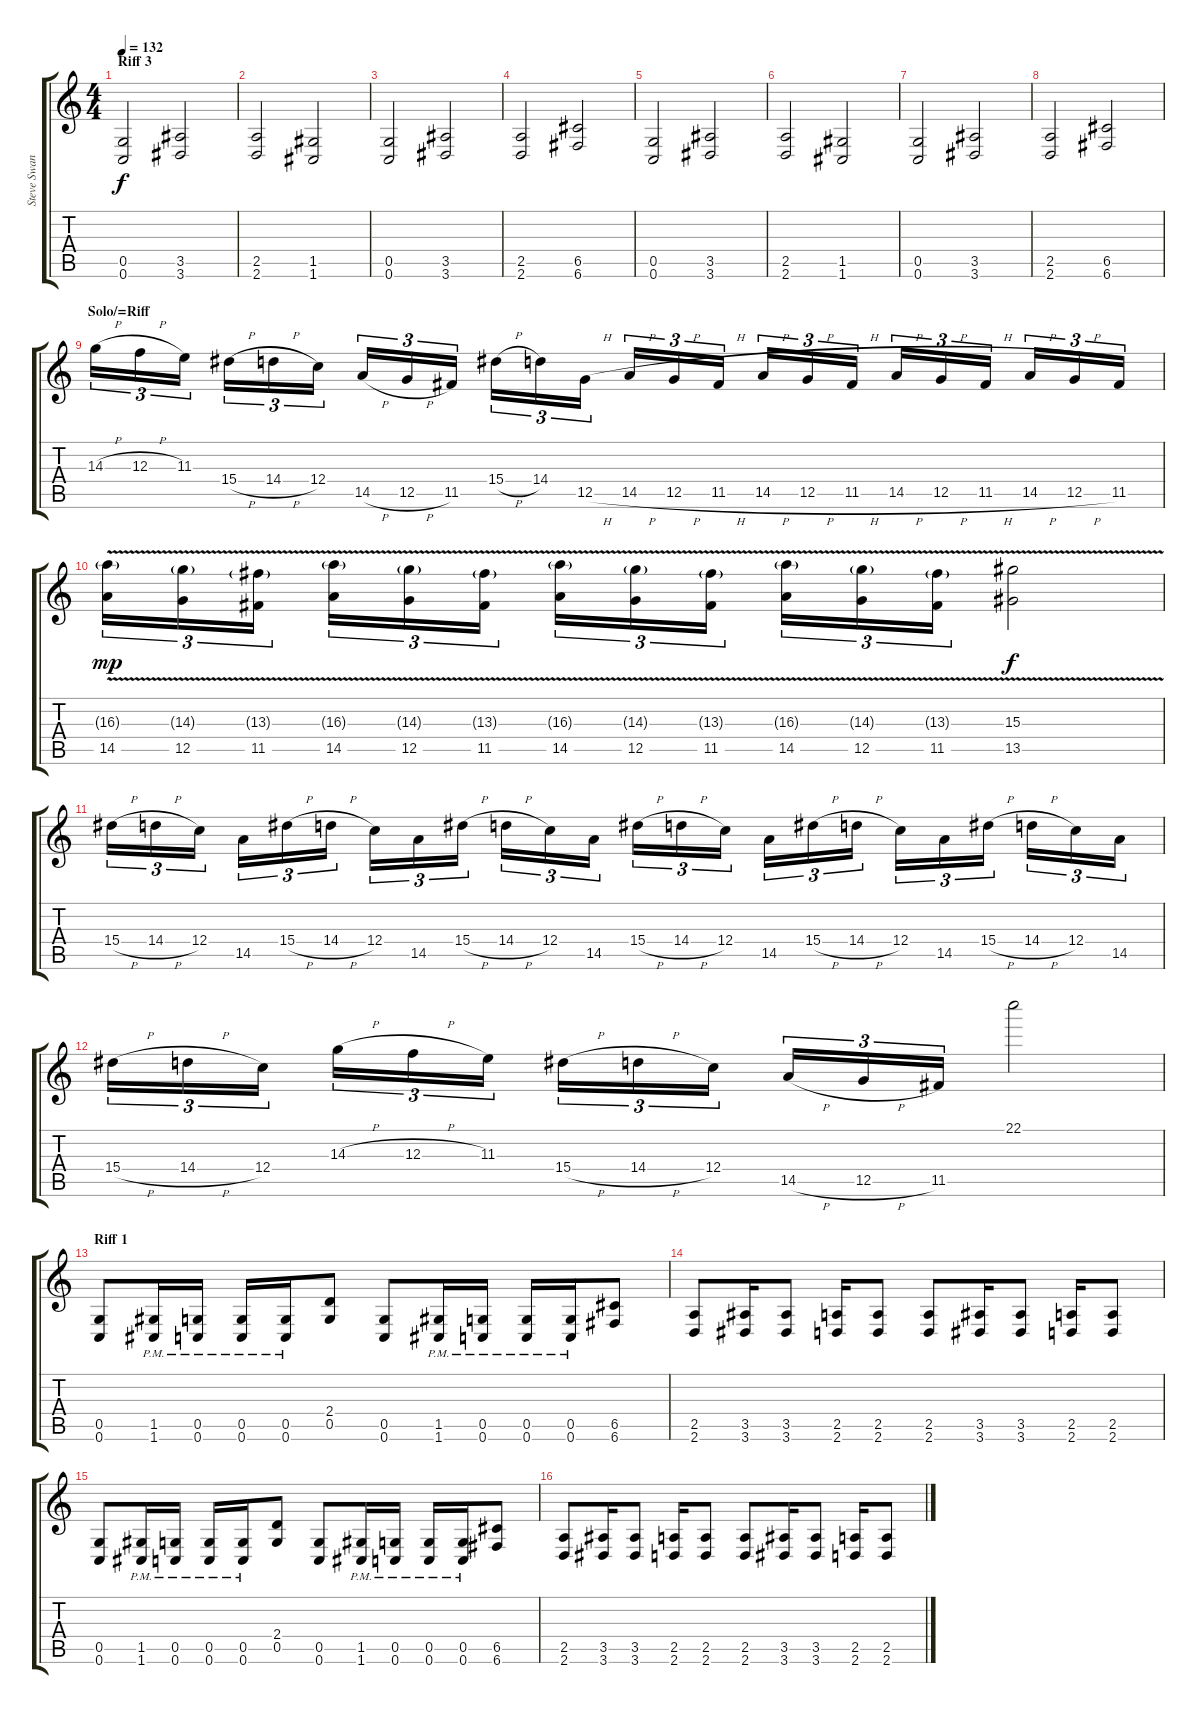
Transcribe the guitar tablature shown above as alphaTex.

\track ("Steve Swanson >>Guitar" "Steve Swan") {instrument overdrivenguitar}
\staff {score tabs}
\tuning (D4 A3 F3 C3 G2 C2) {hide}
\ts (4 4)
\section ("" "Riff 3")
\tempo 132
\clef g2
\ks c
(0.5 0.6).2{dy f} (3.5 3.6).2 |
(2.5 2.6).2 (1.5 1.6).2 |
(0.5 0.6).2 (3.5 3.6).2 |
(2.5 2.6).2 (6.5 6.6).2 |
(0.5 0.6).2 (3.5 3.6).2 |
(2.5 2.6).2 (1.5 1.6).2 |
(0.5 0.6).2 (3.5 3.6).2 |
(2.5 2.6).2 (6.5 6.6).2 |
\section ("" "Solo/=Riff")
14.3{h}.16{tu (3 2)} 12.3{h}.16{tu (3 2)} 11.3.16{tu (3 2)} 15.4{h}.16{tu (3 2)} 14.4{h}.16{tu (3 2)} 12.4.16{tu (3 2)} 14.5{h}.16{tu (3 2)} 12.5{h}.16{tu (3 2)} 11.5.16{tu (3 2)} 15.4{h}.16{tu (3 2)} 14.4.16{tu (3 2)} 12.5{h}.16{tu (3 2)} 14.5{h}.16{tu (3 2)} 12.5{h}.16{tu (3 2)} 11.5{h}.16{tu (3 2)} 14.5{h}.16{tu (3 2)} 12.5{h}.16{tu (3 2)} 11.5{h}.16{tu (3 2)} 14.5{h}.16{tu (3 2)} 12.5{h}.16{tu (3 2)} 11.5{h}.16{tu (3 2)} 14.5{h}.16{tu (3 2)} 12.5{h}.16{tu (3 2)} 11.5.16{tu (3 2)} |
(16.3{v g} 14.5).16{tu (3 2) dy mp} (14.3{v g} 12.5).16{tu (3 2)} (13.3{v g} 11.5).16{tu (3 2)} (16.3{v g} 14.5).16{tu (3 2)} (14.3{v g} 12.5).16{tu (3 2)} (13.3{v g} 11.5).16{tu (3 2)} (16.3{v g} 14.5).16{tu (3 2)} (14.3{v g} 12.5).16{tu (3 2)} (13.3{v g} 11.5).16{tu (3 2)} (16.3{v g} 14.5).16{tu (3 2)} (14.3{v g} 12.5).16{tu (3 2)} (13.3{v g} 11.5).16{tu (3 2)} (15.3{v} 13.5{v}).2{dy f} |
15.4{h}.16{tu (3 2)} 14.4{h}.16{tu (3 2)} 12.4.16{tu (3 2)} 14.5.16{tu (3 2)} 15.4{h}.16{tu (3 2)} 14.4{h}.16{tu (3 2)} 12.4.16{tu (3 2)} 14.5.16{tu (3 2)} 15.4{h}.16{tu (3 2)} 14.4{h}.16{tu (3 2)} 12.4.16{tu (3 2)} 14.5.16{tu (3 2)} 15.4{h}.16{tu (3 2)} 14.4{h}.16{tu (3 2)} 12.4.16{tu (3 2)} 14.5.16{tu (3 2)} 15.4{h}.16{tu (3 2)} 14.4{h}.16{tu (3 2)} 12.4.16{tu (3 2)} 14.5.16{tu (3 2)} 15.4{h}.16{tu (3 2)} 14.4{h}.16{tu (3 2)} 12.4.16{tu (3 2)} 14.5.16{tu (3 2)} |
15.4{h}.16{tu (3 2)} 14.4{h}.16{tu (3 2)} 12.4.16{tu (3 2)} 14.3{h}.16{tu (3 2)} 12.3{h}.16{tu (3 2)} 11.3.16{tu (3 2)} 15.4{h}.16{tu (3 2)} 14.4{h}.16{tu (3 2)} 12.4.16{tu (3 2)} 14.5{h}.16{tu (3 2)} 12.5{h}.16{tu (3 2)} 11.5.16{tu (3 2)} 22.1.2 |
\section ("" "Riff 1")
(0.5 0.6).8 (1.5{pm} 1.6{pm}).16 (0.5{pm} 0.6{pm}).16 (0.5{pm} 0.6{pm}).16 (0.5{pm} 0.6{pm}).16 (2.4 0.5).8 (0.5 0.6).8 (1.5{pm} 1.6{pm}).16 (0.5{pm} 0.6{pm}).16 (0.5{pm} 0.6{pm}).16 (0.5{pm} 0.6{pm}).16 (6.5 6.6).8 |
(2.5 2.6).8 (3.5 3.6).16 (3.5 3.6).8 (2.5 2.6).16 (2.5 2.6).8 (2.5 2.6).8 (3.5 3.6).16 (3.5 3.6).8 (2.5 2.6).16 (2.5 2.6).8 |
(0.5 0.6).8 (1.5{pm} 1.6{pm}).16 (0.5{pm} 0.6{pm}).16 (0.5{pm} 0.6{pm}).16 (0.5{pm} 0.6{pm}).16 (2.4 0.5).8 (0.5 0.6).8 (1.5{pm} 1.6{pm}).16 (0.5{pm} 0.6{pm}).16 (0.5{pm} 0.6{pm}).16 (0.5{pm} 0.6{pm}).16 (6.5 6.6).8 |
(2.5 2.6).8 (3.5 3.6).16 (3.5 3.6).8 (2.5 2.6).16 (2.5 2.6).8 (2.5 2.6).8 (3.5 3.6).16 (3.5 3.6).8 (2.5 2.6).16 (2.5 2.6).8
